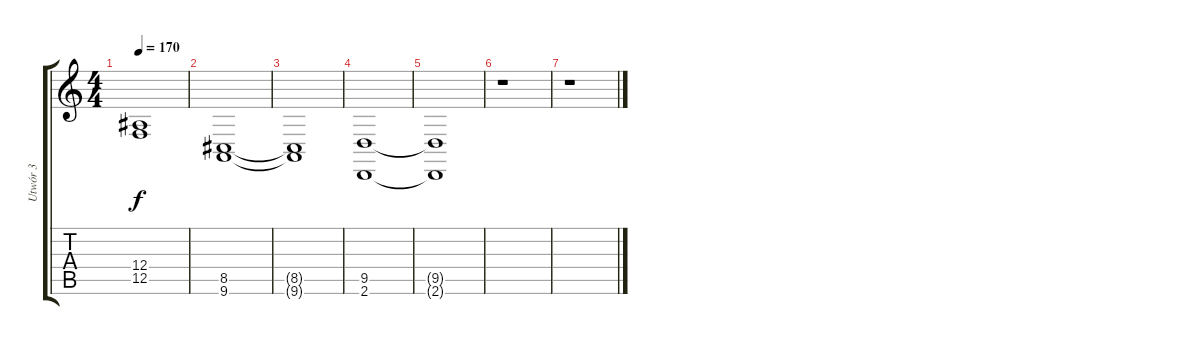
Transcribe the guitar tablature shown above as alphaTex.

\track ("Utwór 3" "Utwór 3") {instrument synthstrings1}
\staff {score tabs}
\tuning (C4 G3 Eb3 Bb2 F2 C2) {hide}
\ts (4 4)
\tempo 170
\clef g2
\ks c
(12.4{t} 12.5{t}).1{dy f} |
(8.5 9.6).1 |
(8.5{t} 9.6{t}).1 |
(9.5 2.6).1 |
(9.5{t} 2.6{t}).1 |
r.1 |
r.1
